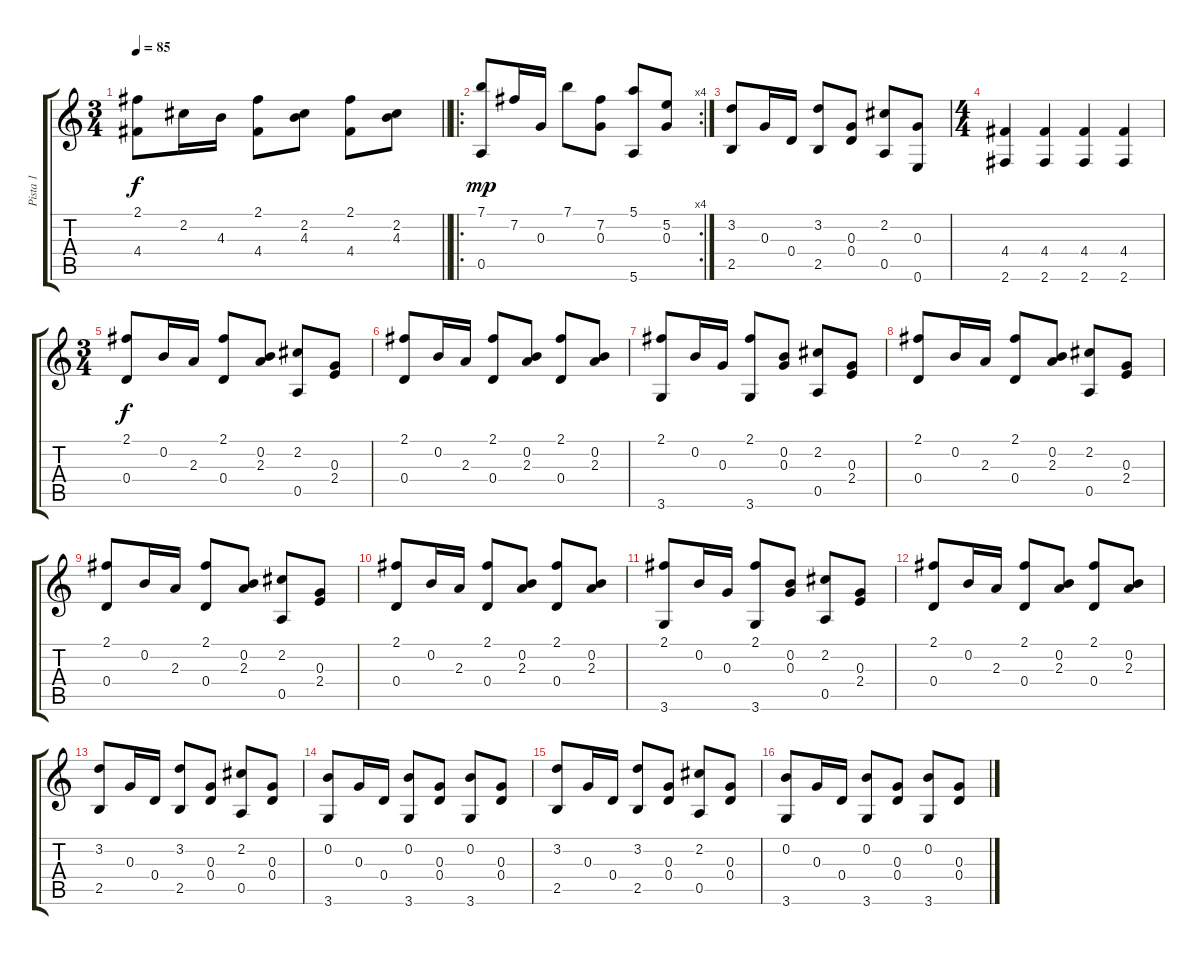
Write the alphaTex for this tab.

\track ("Pista 1" "Pista 1") {instrument acousticguitarsteel}
\staff {score tabs}
\tuning (E4 B3 G3 D3 A2 E2) {hide}
\ts (3 4)
\tempo 85
\clef g2
\barLineRight lightlight
\ks c
(2.1 4.4).8{dy f} 2.2.16 4.3.16 (2.1 4.4).8 (2.2 4.3).8 (2.1 4.4).8 (2.2 4.3).8 |
\ro
\rc 4
(7.1 0.5).8{dy mp} 7.2.16 0.3.16 7.1.8 (7.2 0.3).8 (5.1 5.6).8 (5.2 0.3).8 |
(3.2 2.5).8 0.3.16 0.4.16 (3.2 2.5).8 (0.3 0.4).8 (2.2 0.5).8 (0.3 0.6).8 |
\ts (4 4)
(4.4 2.6).4 (4.4 2.6).4 (4.4 2.6).4 (4.4 2.6).4 |
\ts (3 4)
(2.1 0.4).8{dy f} 0.2.16 2.3.16 (2.1 0.4).8 (0.2 2.3).8 (2.2 0.5).8 (0.3 2.4).8 |
(2.1 0.4).8 0.2.16 2.3.16 (2.1 0.4).8 (0.2 2.3).8 (2.1 0.4).8 (0.2 2.3).8 |
(2.1 3.6).8 0.2.16 0.3.16 (2.1 3.6).8 (0.2 0.3).8 (2.2 0.5).8 (0.3 2.4).8 |
(2.1 0.4).8 0.2.16 2.3.16 (2.1 0.4).8 (0.2 2.3).8 (2.2 0.5).8 (0.3 2.4).8 |
(2.1 0.4).8 0.2.16 2.3.16 (2.1 0.4).8 (0.2 2.3).8 (2.2 0.5).8 (0.3 2.4).8 |
(2.1 0.4).8 0.2.16 2.3.16 (2.1 0.4).8 (0.2 2.3).8 (2.1 0.4).8 (0.2 2.3).8 |
(2.1 3.6).8 0.2.16 0.3.16 (2.1 3.6).8 (0.2 0.3).8 (2.2 0.5).8 (0.3 2.4).8 |
(2.1 0.4).8 0.2.16 2.3.16 (2.1 0.4).8 (0.2 2.3).8 (2.1 0.4).8 (0.2 2.3).8 |
(3.2 2.5).8 0.3.16 0.4.16 (3.2 2.5).8 (0.3 0.4).8 (2.2 0.5).8 (0.3 0.4).8 |
(0.2 3.6).8 0.3.16 0.4.16 (0.2 3.6).8 (0.3 0.4).8 (0.2 3.6).8 (0.3 0.4).8 |
(3.2 2.5).8 0.3.16 0.4.16 (3.2 2.5).8 (0.3 0.4).8 (2.2 0.5).8 (0.3 0.4).8 |
(0.2 3.6).8 0.3.16 0.4.16 (0.2 3.6).8 (0.3 0.4).8 (0.2 3.6).8 (0.3 0.4).8
